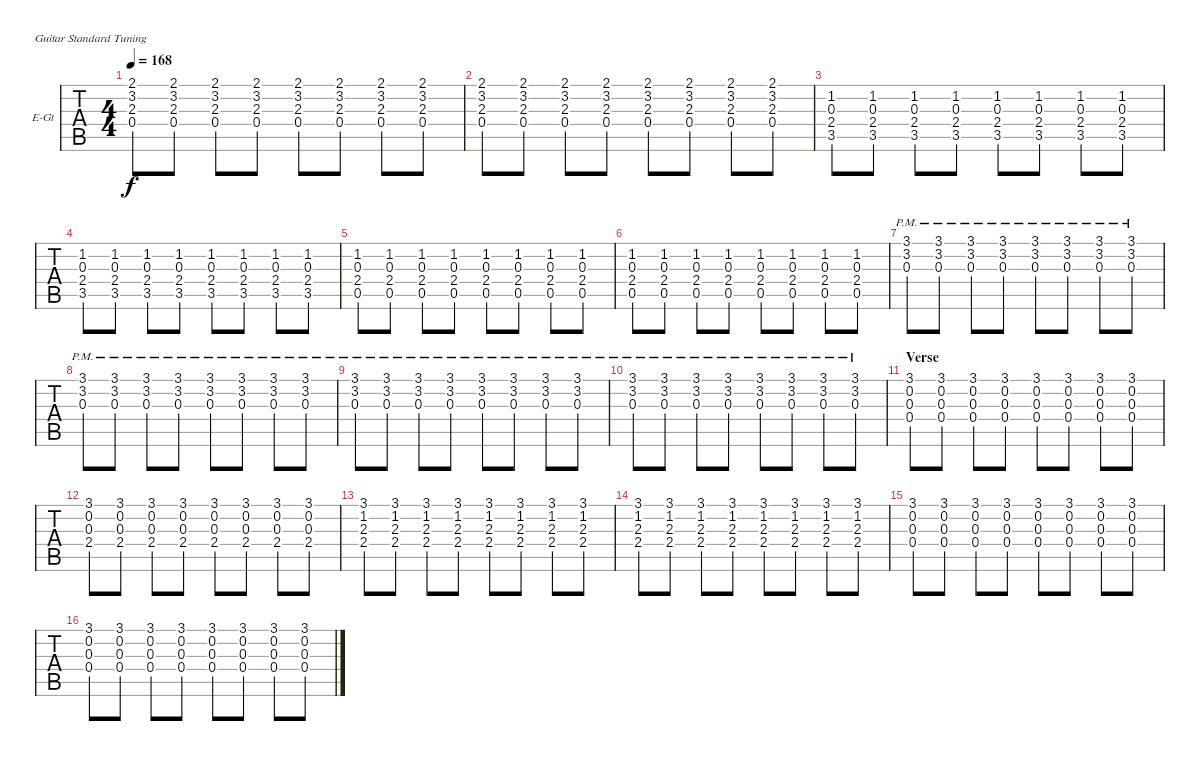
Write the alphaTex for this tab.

\bracketExtendMode groupsimilarinstruments
\firstSystemTrackNameOrientation horizontal
\otherSystemsTrackNameOrientation horizontal
\track ("Nick" "E-Gt") {instrument overdrivenguitar}
\staff {tabs}
\tuning (E4 B3 G3 D3 A2 E2)
\ts (4 4)
\tempo 168
\clef g2
\ks c
(2.1 3.2 2.3 0.4).8{dy f} (2.1 3.2 2.3 0.4).8 (2.1 3.2 2.3 0.4).8 (2.1 3.2 2.3 0.4).8 (2.1 3.2 2.3 0.4).8 (2.1 3.2 2.3 0.4).8 (2.1 3.2 2.3 0.4).8 (2.1 3.2 2.3 0.4).8 |
(2.1 3.2 2.3 0.4).8 (2.1 3.2 2.3 0.4).8 (2.1 3.2 2.3 0.4).8 (2.1 3.2 2.3 0.4).8 (2.1 3.2 2.3 0.4).8 (2.1 3.2 2.3 0.4).8 (2.1 3.2 2.3 0.4).8 (2.1 3.2 2.3 0.4).8 |
(1.2 0.3 2.4 3.5).8 (1.2 0.3 2.4 3.5).8 (1.2 0.3 2.4 3.5).8 (1.2 0.3 2.4 3.5).8 (1.2 0.3 2.4 3.5).8 (1.2 0.3 2.4 3.5).8 (1.2 0.3 2.4 3.5).8 (1.2 0.3 2.4 3.5).8 |
(1.2 0.3 2.4 3.5).8 (1.2 0.3 2.4 3.5).8 (1.2 0.3 2.4 3.5).8 (1.2 0.3 2.4 3.5).8 (1.2 0.3 2.4 3.5).8 (1.2 0.3 2.4 3.5).8 (1.2 0.3 2.4 3.5).8 (1.2 0.3 2.4 3.5).8 |
(1.2 0.3 2.4 0.5).8 (1.2 0.3 2.4 0.5).8 (1.2 0.3 2.4 0.5).8 (1.2 0.3 2.4 0.5).8 (1.2 0.3 2.4 0.5).8 (1.2 0.3 2.4 0.5).8 (1.2 0.3 2.4 0.5).8 (1.2 0.3 2.4 0.5).8 |
(1.2 0.3 2.4 0.5).8 (1.2 0.3 2.4 0.5).8 (1.2 0.3 2.4 0.5).8 (1.2 0.3 2.4 0.5).8 (1.2 0.3 2.4 0.5).8 (1.2 0.3 2.4 0.5).8 (1.2 0.3 2.4 0.5).8 (1.2 0.3 2.4 0.5).8 |
(3.1{pm} 3.2{pm} 0.3{pm}).8 (3.1{pm} 3.2{pm} 0.3{pm}).8 (3.1{pm} 3.2{pm} 0.3{pm}).8 (3.1{pm} 3.2{pm} 0.3{pm}).8 (3.1{pm} 3.2{pm} 0.3{pm}).8 (3.1{pm} 3.2{pm} 0.3{pm}).8 (3.1{pm} 3.2{pm} 0.3{pm}).8 (3.1{pm} 3.2{pm} 0.3{pm}).8 |
(3.1{pm} 3.2{pm} 0.3{pm}).8 (3.1{pm} 3.2{pm} 0.3{pm}).8 (3.1{pm} 3.2{pm} 0.3{pm}).8 (3.1{pm} 3.2{pm} 0.3{pm}).8 (3.1{pm} 3.2{pm} 0.3{pm}).8 (3.1{pm} 3.2{pm} 0.3{pm}).8 (3.1{pm} 3.2{pm} 0.3{pm}).8 (3.1{pm} 3.2{pm} 0.3{pm}).8 |
(3.1{pm} 3.2{pm} 0.3{pm}).8 (3.1{pm} 3.2{pm} 0.3{pm}).8 (3.1{pm} 3.2{pm} 0.3{pm}).8 (3.1{pm} 3.2{pm} 0.3{pm}).8 (3.1{pm} 3.2{pm} 0.3{pm}).8 (3.1{pm} 3.2{pm} 0.3{pm}).8 (3.1{pm} 3.2{pm} 0.3{pm}).8 (3.1{pm} 3.2{pm} 0.3{pm}).8 |
(3.1{pm} 3.2{pm} 0.3{pm}).8 (3.1{pm} 3.2{pm} 0.3{pm}).8 (3.1{pm} 3.2{pm} 0.3{pm}).8 (3.1{pm} 3.2{pm} 0.3{pm}).8 (3.1{pm} 3.2{pm} 0.3{pm}).8 (3.1{pm} 3.2{pm} 0.3{pm}).8 (3.1{pm} 3.2{pm} 0.3{pm}).8 (3.1{pm} 3.2{pm} 0.3{pm}).8 |
\section ("" "Verse")
(3.1 0.2 0.3 0.4).8 (3.1 0.2 0.3 0.4).8 (3.1 0.2 0.3 0.4).8 (3.1 0.2 0.3 0.4).8 (3.1 0.2 0.3 0.4).8 (3.1 0.2 0.3 0.4).8 (3.1 0.2 0.3 0.4).8 (3.1 0.2 0.3 0.4).8 |
(3.1 0.2 0.3 2.4).8 (3.1 0.2 0.3 2.4).8 (3.1 0.2 0.3 2.4).8 (3.1 0.2 0.3 2.4).8 (3.1 0.2 0.3 2.4).8 (3.1 0.2 0.3 2.4).8 (3.1 0.2 0.3 2.4).8 (3.1 0.2 0.3 2.4).8 |
(3.1 1.2 2.3 2.4).8 (3.1 1.2 2.3 2.4).8 (3.1 1.2 2.3 2.4).8 (3.1 1.2 2.3 2.4).8 (3.1 1.2 2.3 2.4).8 (3.1 1.2 2.3 2.4).8 (3.1 1.2 2.3 2.4).8 (3.1 1.2 2.3 2.4).8 |
(3.1 1.2 2.3 2.4).8 (3.1 1.2 2.3 2.4).8 (3.1 1.2 2.3 2.4).8 (3.1 1.2 2.3 2.4).8 (3.1 1.2 2.3 2.4).8 (3.1 1.2 2.3 2.4).8 (3.1 1.2 2.3 2.4).8 (3.1 1.2 2.3 2.4).8 |
(3.1 0.2 0.3 0.4).8 (3.1 0.2 0.3 0.4).8 (3.1 0.2 0.3 0.4).8 (3.1 0.2 0.3 0.4).8 (3.1 0.2 0.3 0.4).8 (3.1 0.2 0.3 0.4).8 (3.1 0.2 0.3 0.4).8 (3.1 0.2 0.3 0.4).8 |
(3.1 0.2 0.3 0.4).8 (3.1 0.2 0.3 0.4).8 (3.1 0.2 0.3 0.4).8 (3.1 0.2 0.3 0.4).8 (3.1 0.2 0.3 0.4).8 (3.1 0.2 0.3 0.4).8 (3.1 0.2 0.3 0.4).8 (3.1 0.2 0.3 0.4).8
